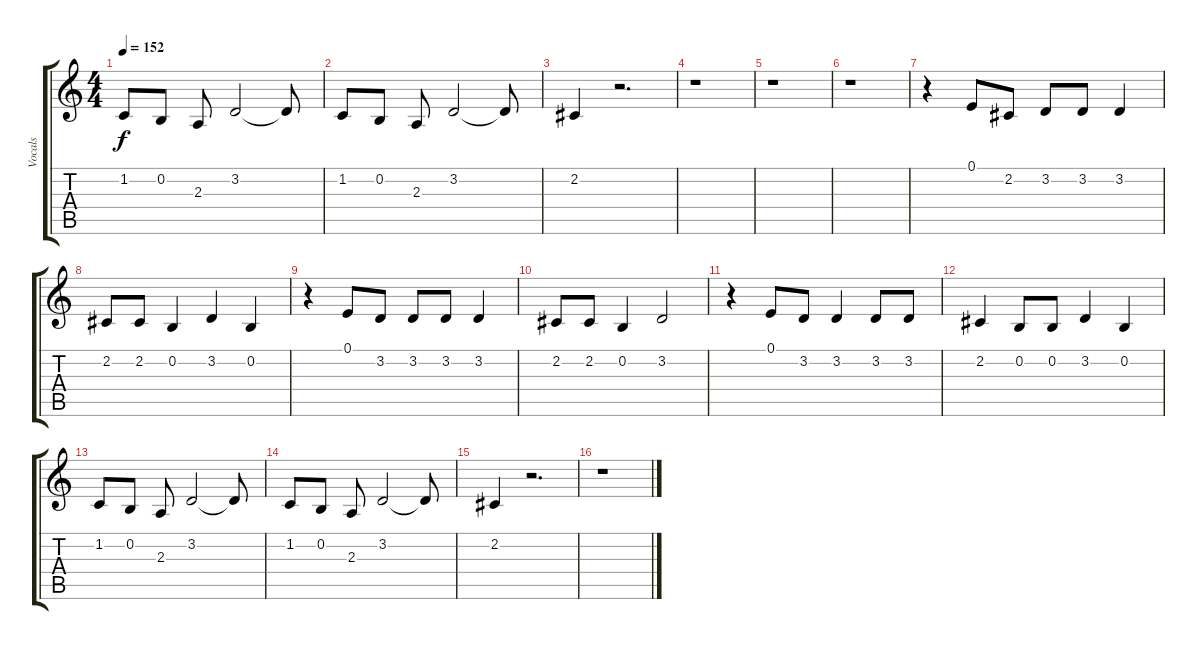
\track ("Vocals" "Vocals") {instrument synthstrings1}
\staff {score tabs}
\tuning (E4 B3 G3 D3 A2 E2) {hide}
\ts (4 4)
\tempo 152
\clef g2
\ks c
1.2.8{dy f} 0.2.8 2.3.8 3.2.2 3.2{t}.8 |
1.2.8 0.2.8 2.3.8 3.2.2 3.2{t}.8 |
2.2.4 r.2{d} |
r.1 |
r.1 |
r.1 |
r.4 0.1.8 2.2.8 3.2.8 3.2.8 3.2.4 |
2.2.8 2.2.8 0.2.4 3.2.4 0.2.4 |
r.4 0.1.8 3.2.8 3.2.8 3.2.8 3.2.4 |
2.2.8 2.2.8 0.2.4 3.2.2 |
r.4 0.1.8 3.2.8 3.2.4 3.2.8 3.2.8 |
2.2.4 0.2.8 0.2.8 3.2.4 0.2.4 |
1.2.8 0.2.8 2.3.8 3.2.2 3.2{t}.8 |
1.2.8 0.2.8 2.3.8 3.2.2 3.2{t}.8 |
2.2.4 r.2{d} |
r.1
